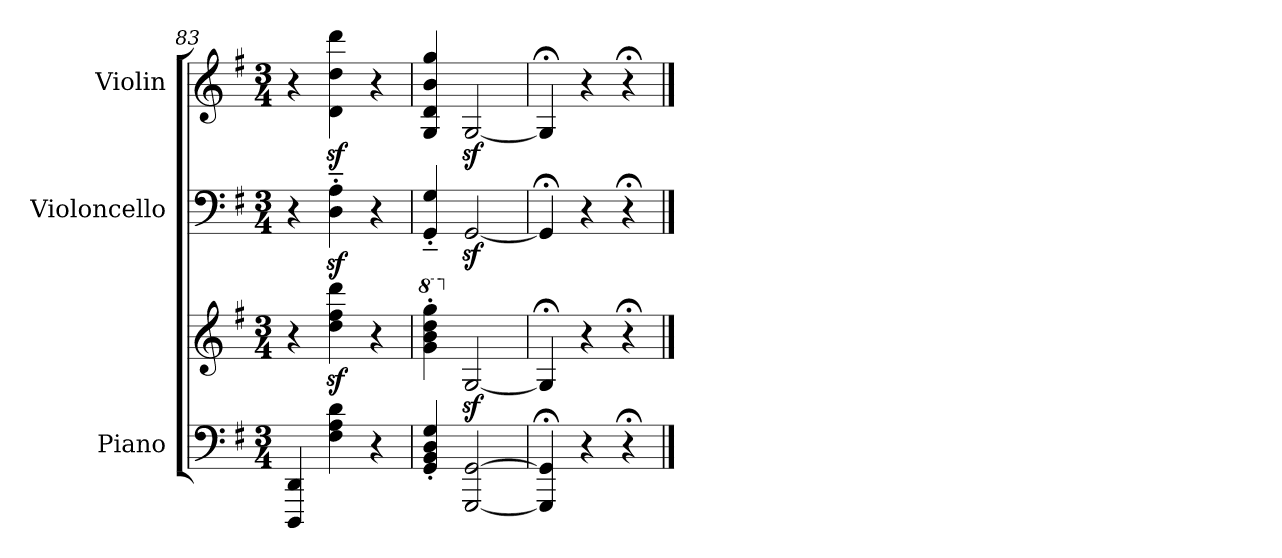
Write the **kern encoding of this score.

**kern	**kern	**kern	**kern
*part3	*part3	*part2	*part1
*staff4	*staff3	*staff2	*staff1
*I"Piano	*	*I"Violoncello	*I"Violin
*I'Pno.	*	*I'Vc.	*I'Vln.
*clefF4	*clefG2	*clefF4	*clefG2
*k[f#]	*k[f#]	*k[f#]	*k[f#]
*M3/4	*M3/4	*M3/4	*M3/4
=83	=83	=83	=83
4DDD/ 4DD/	4r	4r	4r
4F#\ 4A\ 4d\	4dd\z< 4ff#\z< 4ddd\z<	4D\z<'~ 4A\z<'~	4d\z< 4dd\z< 4ddd\z<
4r	4r	4r	4r
=84	=84	=84	=84
*	*8va	*	*
4GG/' 4BB/' 4D/' 4G/'	4gg\' 4bb\' 4ddd\' 4ggg\'	4GG/'~ 4G/'~	4G/ 4d/ 4b/ 4gg/
*	*X8va	*	*
[2GGG/ [2GG/	[2Gz</	[2GGz</	[2Gz</
=85	=85	=85	=85
4GGG/];< 4GG/];<	4G;</]	4GG;</]	4G;</]
4r	4r	4r	4r
4r;<	4r;<	4r;<	4r;<
==	==	==	==
*-	*-	*-	*-
